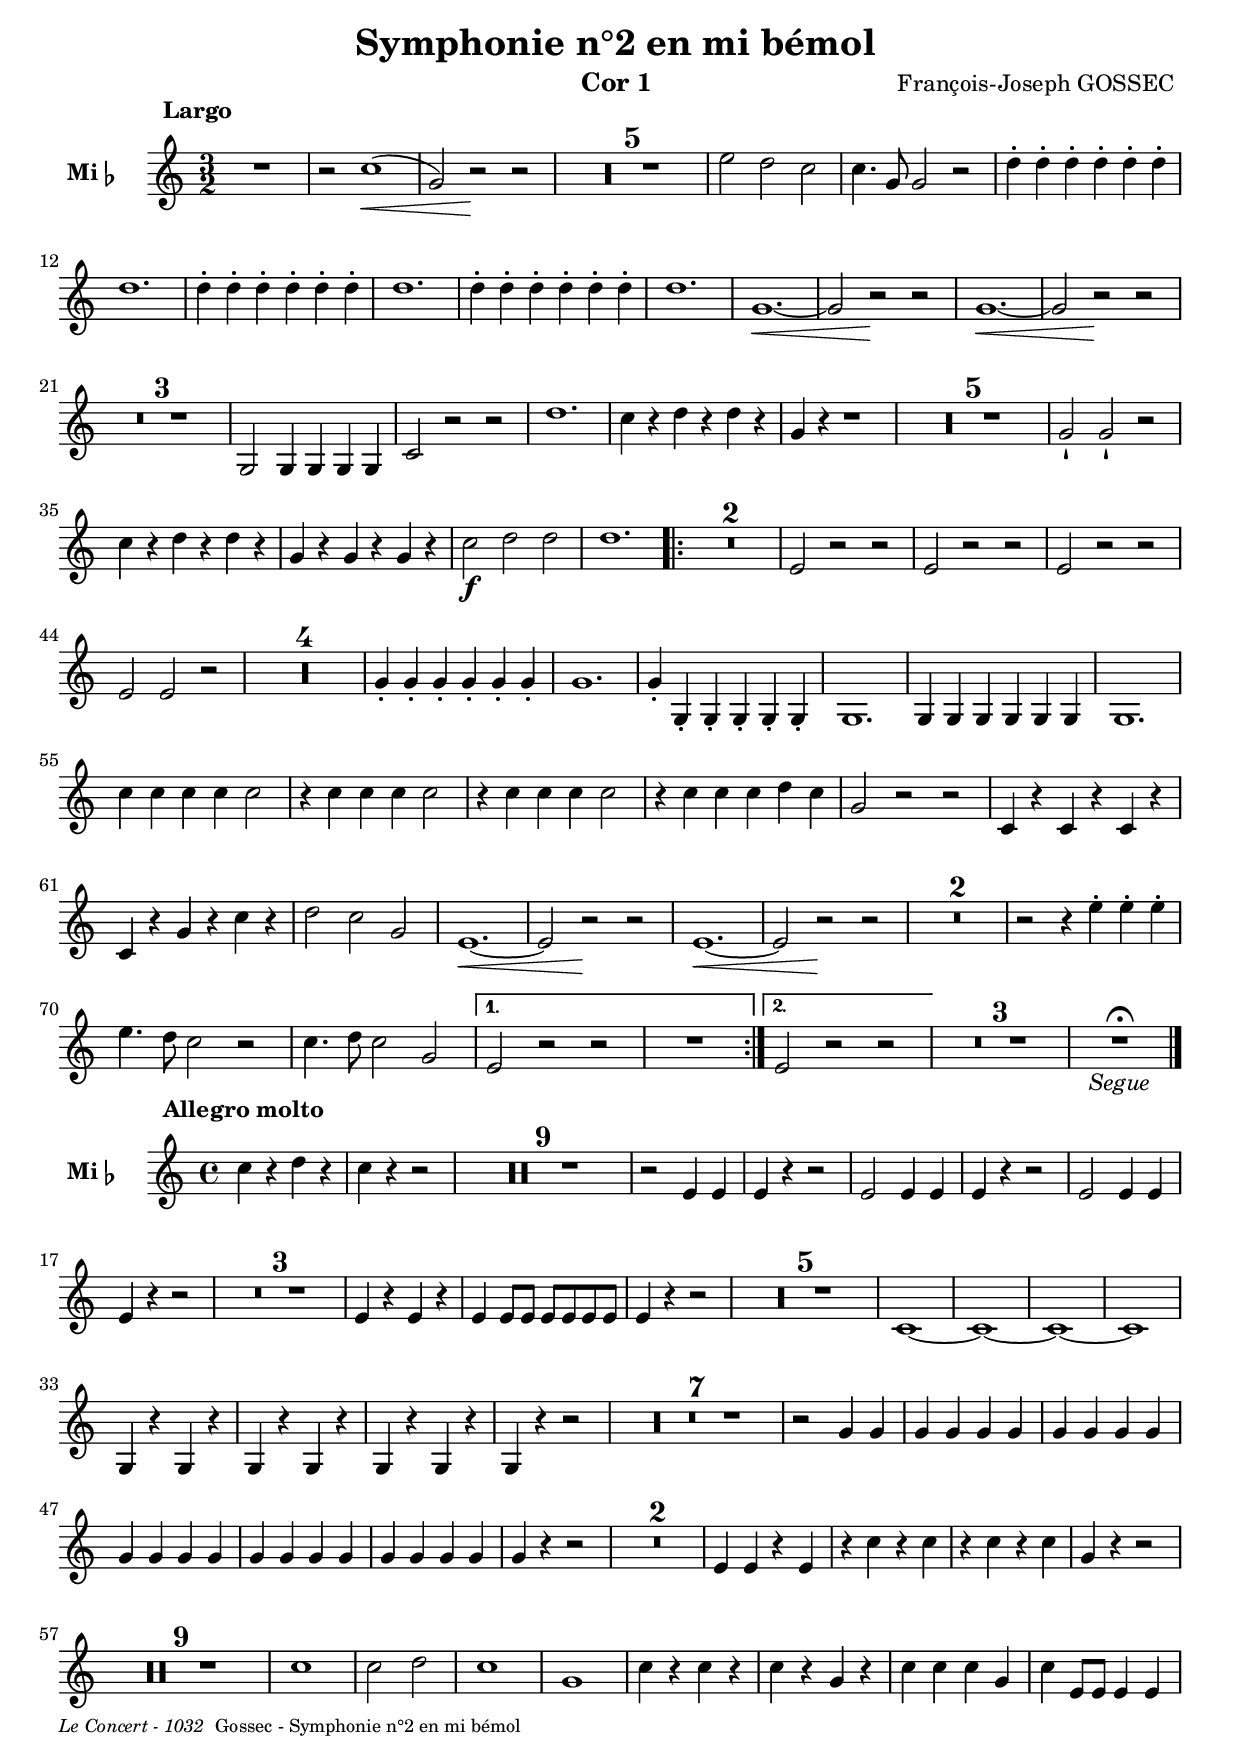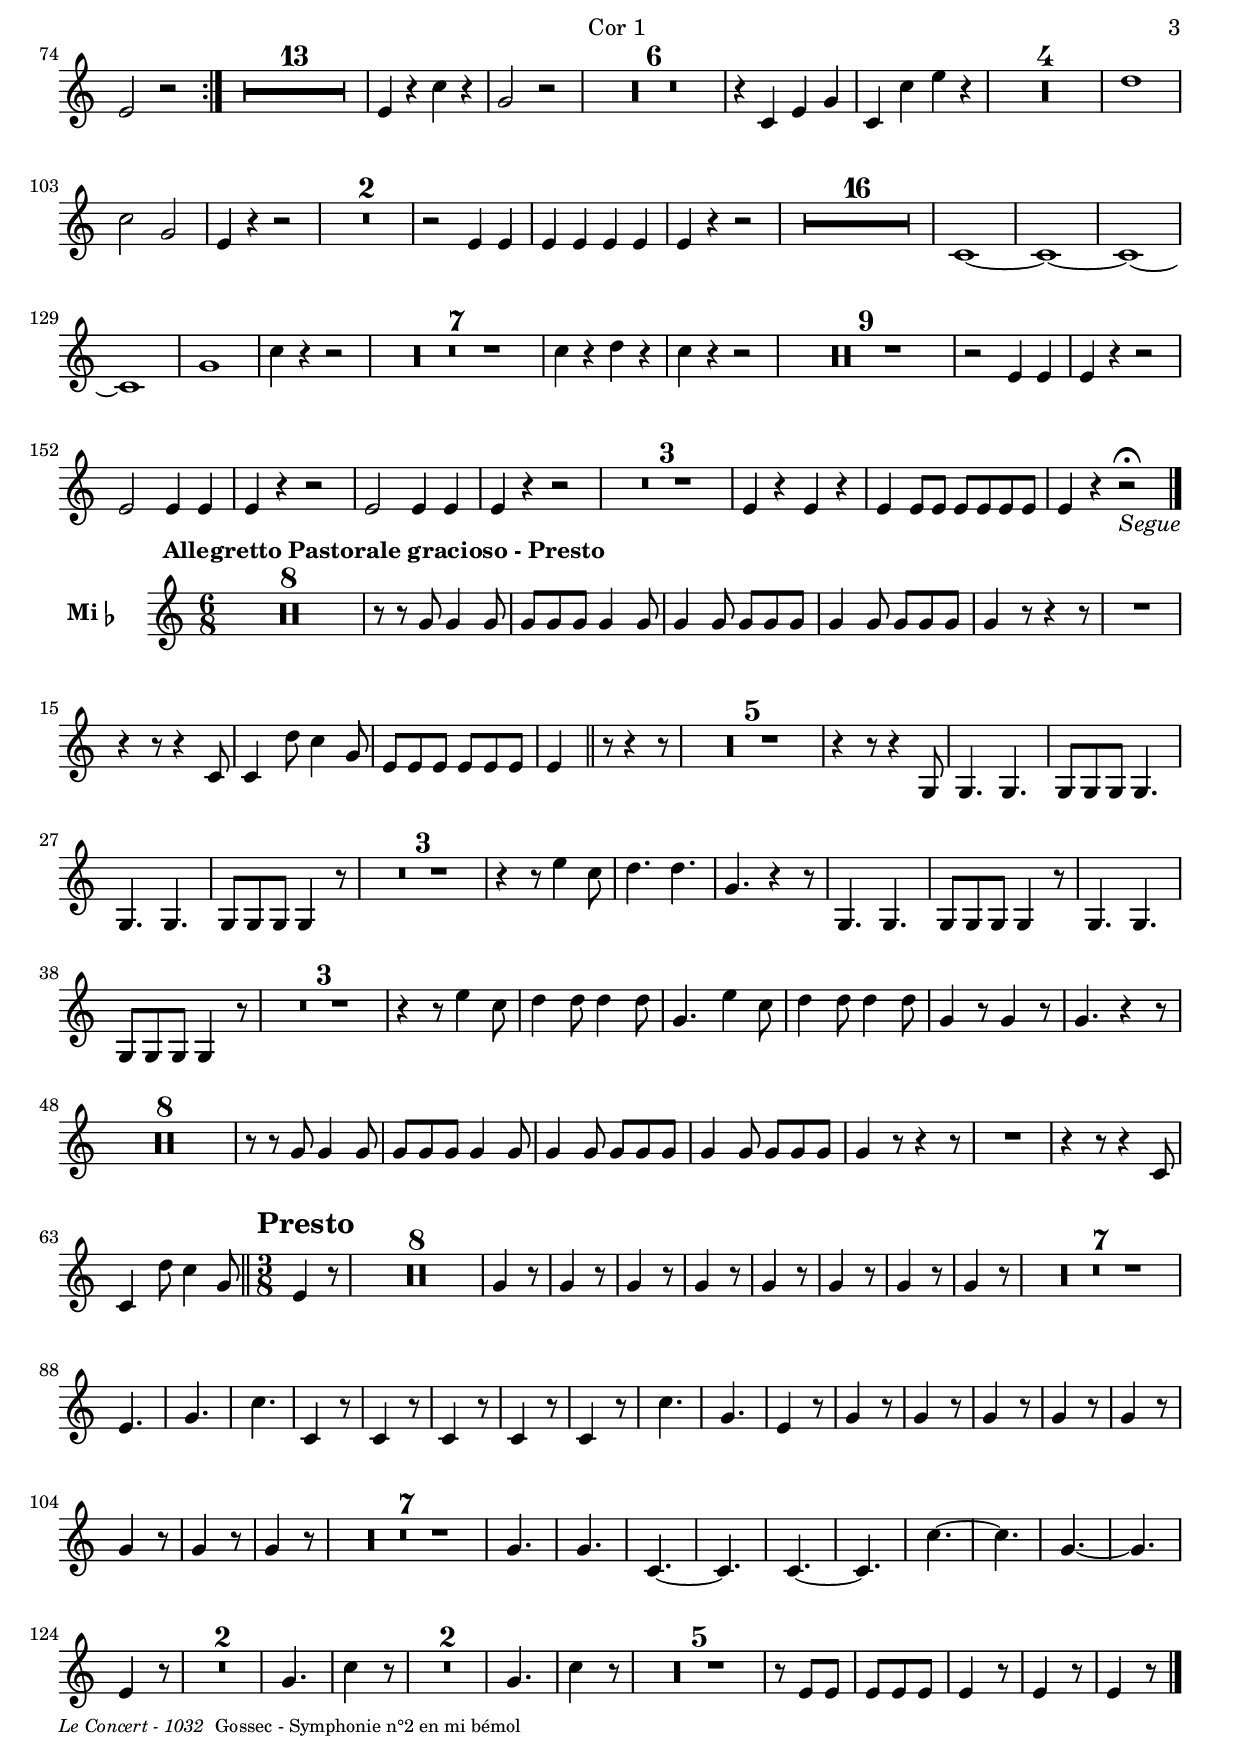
\version "2.10.25"

\paper{ #(define page-breaking ly:page-turn-breaking)
         top-margin = 3.0
         bottom-margin = 3.0
         before-title-space = 3.0
         between-system-padding = 3.0
         oddFooterMarkup = \markup {\tiny {\italic{"Le Concert - 1032 "} "Gossec - Symphonie n°2 en mi bémol "}}
         #(set-global-staff-size 24)  
         first-page-number = 2
         ragged-last-bottom = ##f
      }

\book{
\header {
    title = 	"Symphonie n°2 en mi bémol "
    composer =	"François-Joseph GOSSEC "
    instrument =	"Cor 1 "
}


\score {
      \new Staff {
         \set Staff.instrumentName = \markup {\bold "Mi" \musicglyph #"accidentals.M2" "  "}
         ﻿\version "2.10.25"      %Gossec - Symphonie mi bémol
                        %Cor2 - 1er mvt
\relative c''{
\clef treble
\key c \major
\time 3/2




R1.
r2 c1\<(
g2) r\! r
\set Score.skipBars = ##t R1. * 5 
%
%
%
%
e'2 d c
c4. g8 g2 r
d'4-. d-. d-. d-. d-. d-. 
d1.
d4-. d-. d-. d-. d-. d-. 
d1.
d4-. d-. d-. d-. d-. d-. 
d1.
g,1.\< ~
g2 r\! r
g1.\< ~
g2 r\! r
\set Score.skipBars = ##t R1. * 3 
%
%
g,2 g4 g g g
c2 r r
d'1.
c4 r d r d r
g, r r1
\set Score.skipBars = ##t R1. * 5 
%
%
%
%
%
g2-| g-| r
c4 r d r d r
g, r g r g r
c2\f d d
d1. \repeat volta 2 {
\set Score.skipBars = ##t R1. * 2 
%
e,2 r r
e r r
e r r
e e r
\set Score.skipBars = ##t R1. * 4 
%
%
%
g4-. g-. g-. g-. g-. g-. 
g1.
g4-. g,-. g-. g-. g-. g-. 
g1.
g4 g g g g g
g1.
c'4 c c c c2
r4 c c c c2
r4 c c c c2
r4 c c c d c
g2 r r
c,4 r c r c r
c r g' r c r
d2 c g
e1.\< ~
e2 r\! r
e1.\< ~
e2 r\! r
\set Score.skipBars = ##t R1. * 2
%
r2 r4 e'-. e-. e-.
e4. d8 c2 r
c4. d8 c2 g }
\alternative { {e2 r r | R1.} 
   {e2 r r } }
\set Score.skipBars = ##t R1. * 3
R1.^\fermataMarkup_\markup{\italic "Segue"} 
\bar "|." 
}
}
         \header { piece =  \markup {\hspace #+10.0 \bold "Largo"}     
                  opus = ""  }
}
\score {
      \new Staff {
         \set Staff.instrumentName = \markup {\bold "Mi" \musicglyph #"accidentals.M2" "  "}
         ﻿\version "2.10.25"      %Gossec - Symphonie mi bémol
                        %Cor2 - 2ème mvt
\relative c''{
\clef treble
\key c \major
\time 4/4




c4 r d r
c r r2
\set Score.skipBars = ##t R1 * 9 
%
%
%
%
%
%
%
%
r2 e,4 e
e r r2
e e4 e
e r r2
e e4 e
e r r2
\set Score.skipBars = ##t R1 * 3 
%
%
e4 r e r
e e8 e e e e e
e4 r r2
\set Score.skipBars = ##t R1 * 5 
%
%
%
%
c1 ~
c ~
c ~
c
g4 r g r
g r g r
g r g r
g r r2
\set Score.skipBars = ##t R1 * 7 
%
%
%
%
%
%
r2 g'4 g
g g g g
g g g g
g g g g
g g g g
g g g g
g r r2
\set Score.skipBars = ##t R1 * 2 
%
e4 e r e
r c' r c
r c r c
g r r2
\set Score.skipBars = ##t R1 * 9 
%
%
%
%
%
%
%
%
c1
c2 d
c1
g
c4 r c r
c r g r
c c c g
c e,8 e e4 e 
e2 r \bar ":|"
\set Score.skipBars = ##t R1 * 13 
%
%
%
%
%
%
%
%
%
%
%
%
e4 r c' r
g2 r
\set Score.skipBars = ##t R1 * 6 
%
%
%
%
%
r4 c, e g
c, c' e r
\set Score.skipBars = ##t R1 * 4 
%
%
%
d1 
c2 g
e4 r r2
\set Score.skipBars = ##t R1 * 2 
%
r2 e4 e
e e e e
e r r2
\set Score.skipBars = ##t R1 * 16 
%
%
%
%
%
%
%
%
%
%
%
%
%
%
%
c1 ~
c ~
c ~
c
g'
c4 r r2
\set Score.skipBars = ##t R1 * 7 
%
%
%
%
%
%
c4 r d r
c r r2
\set Score.skipBars = ##t R1 * 9 
%
%
%
%
%
%
%
%
r2 e,4 e
e r r2
e e4 e
e r r2
e e4 e
e r r2
\set Score.skipBars = ##t R1 * 3 
%
%
e4 r e r
e e8 e e e e e
e4 r r2^\fermataMarkup_\markup{\italic "Segue"} \bar "|." 
}
}
         \header { piece = \markup {\hspace #+10.0 \bold "Allegro molto"}
                  opus = ""  }
}
\score {
      \new Staff {
         \set Staff.instrumentName = \markup {\bold "Mi" \musicglyph #"accidentals.M2" "  "}
         ﻿\version "2.10.25"      %Gossec - Symphonie mi bémol
                        %Cor2 - 3ème mvt
\relative c''{
\clef treble
\key c \major
\time 6/8




\set Score.skipBars = ##t R2. * 8 
%
%
%
%
%
%
%
r8 r g g4 g8
g g g g4 g8
g4 g8 g g g
g4 g8 g g g
g4 r8 r4 r8
R2.
r4 r8 r4 c,8
c4 d'8 c4 g8
e e e e e e
e4 \bar "||" r8 r4 r8
\set Score.skipBars = ##t R2. * 5 
%
%
%
%
r4 r8 r4 g,8
g4. g
g8 g g g4.
g g
g8 g g g4 r8
\set Score.skipBars = ##t R2. * 3 
%
%
r4 r8 e''4 c8
d4. d
g, r4 r8
g,4. g
g8 g g g4 r8
g4. g
g8 g g g4 r8
\set Score.skipBars = ##t R2. * 3 
%
%
r4 r8 e''4 c8
d4 d8 d4 d8
g,4. e'4 c8
d4 d8 d4 d8
g,4 r8 g4 r8
g4. r4 r8
\set Score.skipBars = ##t R2. * 8 
%
%
%
%
%
%
%
r8 r g g4 g8
g g g g4 g8
g4 g8 g g g
g4 g8 g g g
g4 r8 r4 r8
R2.
r4 r8 r4 c,8
c4 d'8 c4 g8 \bar "||" \override Score.RehearsalMark #'break-align-symbols = #'(time-signature) \override Score.RehearsalMark #'self-alignment-X = #left \override Score.RehearsalMark #'padding = #2.0 \time 3/8 \mark \markup {\bold "Presto"}
e4 r8
\set Score.skipBars = ##t R4. * 8 
%
%
%
%
%
%
%
\repeat unfold 8 {g4 r8}
%
%
%
%
%
%
%
\set Score.skipBars = ##t R4. * 7 
%
%
%
%
%
%
e4.
g
c
c,4 r8
c4 r8
c4 r8
c4 r8
c4 r8
c'4.
g
e4 r8
\repeat unfold 8 {g4 r8}
%
%
%
%
%
%
%
\set Score.skipBars = ##t R4. * 7 
%
%
%
%
%
%
g4.
g
c,4. ~
c
c4. ~
c
c'4. ~
c
g4. ~
g
e4 r8
\set Score.skipBars = ##t R4. * 2 
%
g4.
c4 r8
\set Score.skipBars = ##t R4. * 2 
%
g4.
c4 r8
\set Score.skipBars = ##t R4. * 5 
%
%
%
%
r8 e, e 
e e e
e4 r8
e4 r8
e4 r8 \bar "|." 
}
}
         \header { piece = \markup {\hspace #+10.0 \bold "Allegretto Pastorale gracioso - Presto"}
                  opus = ""  }
}
}
